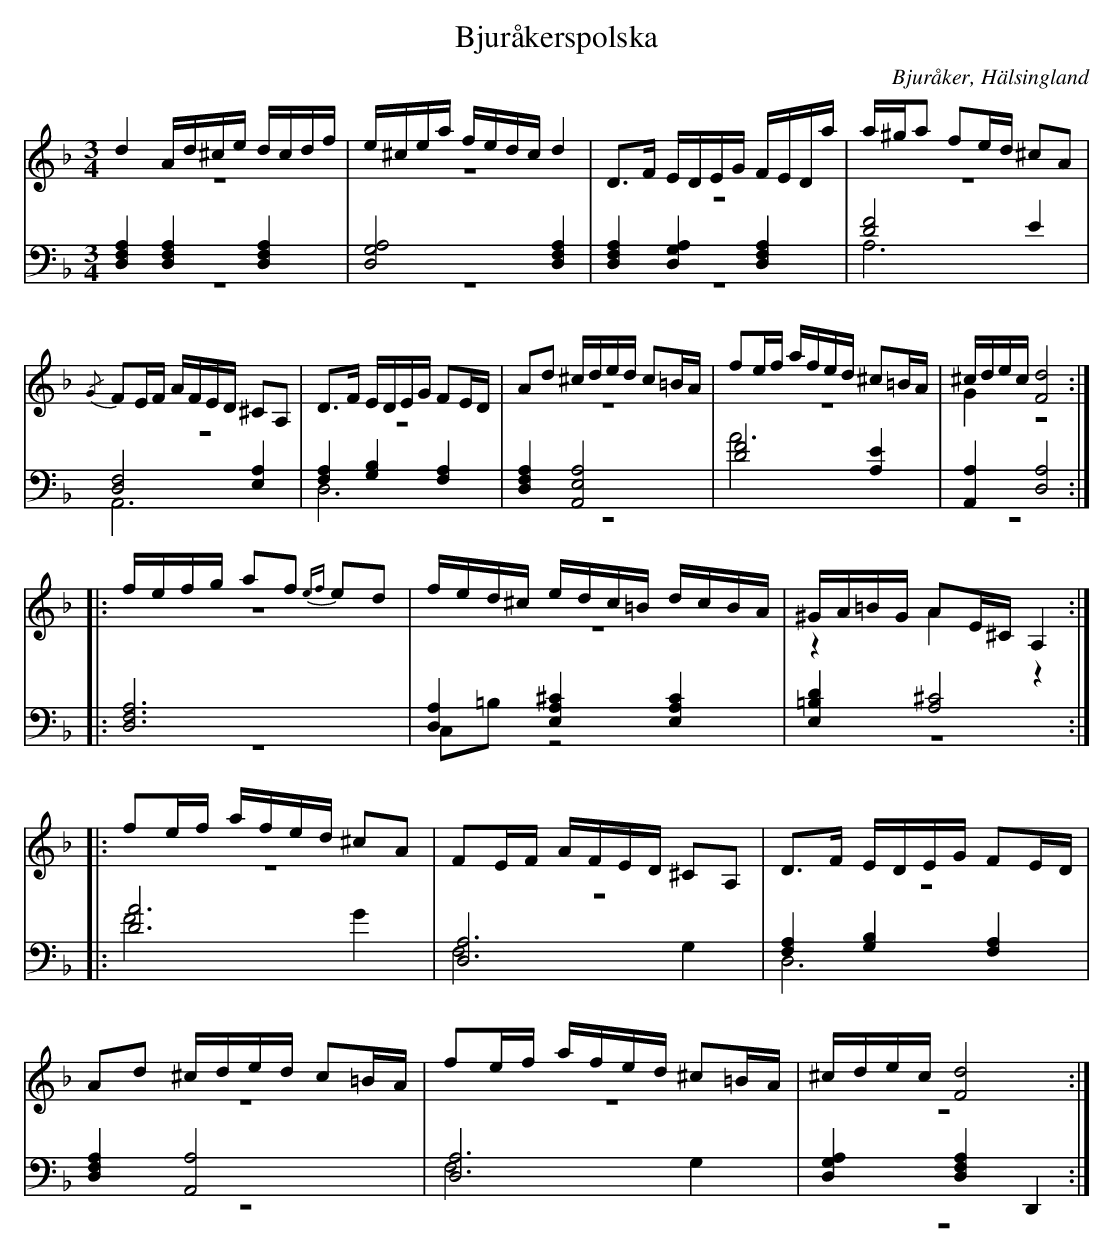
X:1
T: Bjuråkerspolska
O: Bjuråker, Hälsingland
M: 3/4
L: 1/16
K: Dm
V:1
V:2 merge
V:3
V:4 merge
V:1
d4 Ad^ce dcdf |e^cea fedc d4|D2>F2 EDEG FEDa|a^ga2 f2ed ^c2A2|
{/G}F2EF AFED ^C2A,2|D2>F2 EDEG F2ED|A2d2 ^cded c2=BA|f2ef afed ^c2=BA|^cdec [F8d8]:|
|:fefg a2f2 {ef}e2d2 |fed^c edc=B dcBA|^GA=BG A2E^C A,4:|
|:f2ef afed ^c2A2|F2EF AFED ^C2A,2|D2>F2 EDEG F2ED|
A2d2 ^cded c2=BA|f2ef afed ^c2=BA|^cdec [F8d8]:|
V:2
z12|z12|z12|z12|
z12|z12|z12|z12|G4 z8:|
|:z12|z12|z4 A4 z4:|
|:z12|z12|z12|
z12|z12|z12:|
V:3 clef=bass
[D,4F,4A,4] [D,4F,4A,4] [D,4F,4A,4]|[D,8G,8A,8] [D,4F,4A,4]|[D,4F,4A,4] [D,4G,4A,4] [D,4F,4A,4]|[D8F8] E4|
[D,8F,8] [E,4A,4]|[F,4A,4] [G,4B,4] [F,4A,4]|[D,4F,4A,4] [A,,8E,8A,8]|[D8F8] [A,4E4]|[A,,4A,4] [D,8A,8]:|
|:[D,12F,12A,12]|[D,4A,4] [E,4A,4^C4] [E,4A,4C4]|[E,4=B,4D4] [A,8^C8]:|
|:[D12A12]|[D,12A,12]|[F,4A,4] [G,4B,4] [F,4A,4]|
[D,4F,4A,4] [A,,8A,8]|[D,12A,12]|[D,4G,4A,4] [D,4F,4A,4] D,,4:|
V:4 clef=bass
z12|z12|z12|A,12|
A,,12|D,12|z12|A12|z12:|
|:z12|C,2=B,2 z8|z12:|
|:F8 G4|F,8 G,4|D,12|
z12|F,8 G,4|z12:|
